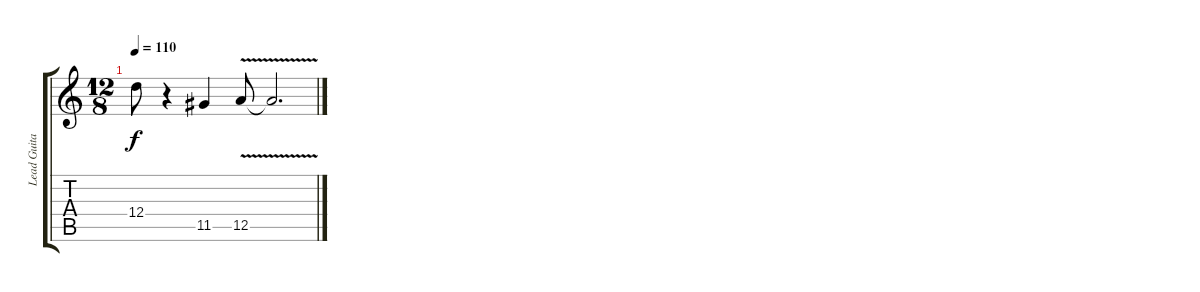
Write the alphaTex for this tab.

\track ("Lead Guitar" "Lead Guita") {instrument distortionguitar}
\staff {score tabs}
\tuning (E4 B3 G3 D3 A2 E2) {hide}
\ts (12 8)
\tempo 110
\clef g2
\ks c
12.4.8{dy f} r.4 11.5.4 12.5{v}.8 12.5{t}.2{d}
